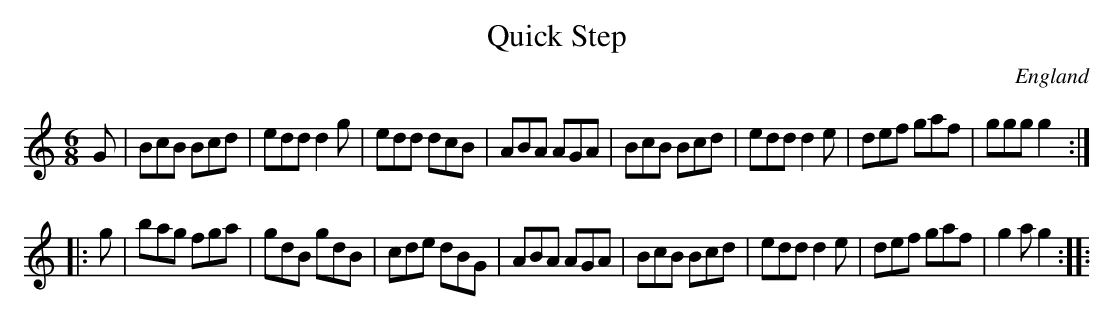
X:1
T:Quick Step
L:1/8
M:6/8
O:England
K:C
G | \
BcB Bcd | edd d2g | edd dcB | ABA AGA | \
BcB Bcd | edd d2e | def gaf | ggg g2 ::
g | \
bag fga | gdB gdB | cde dBG | ABA AGA | \
BcB Bcd | edd d2e | def gaf | g2a g2 ::
